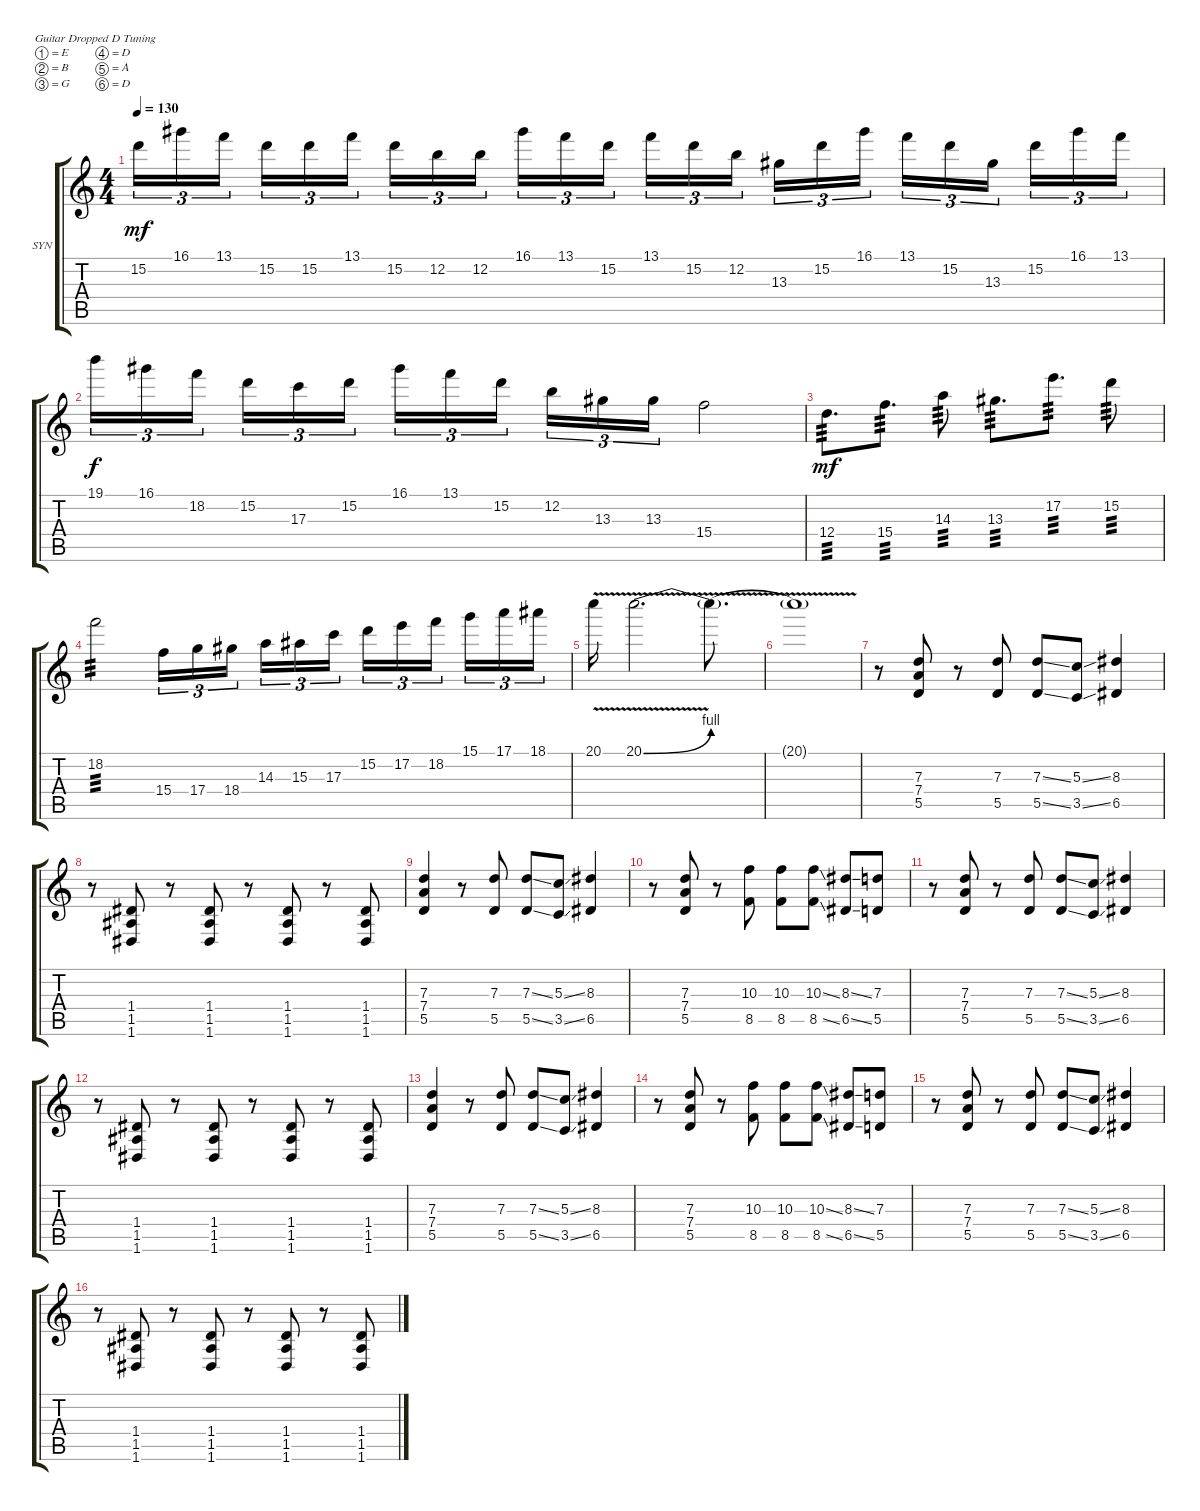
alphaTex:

\defaultSystemsLayout 4
\bracketExtendMode groupsimilarinstruments
\firstSystemTrackNameOrientation horizontal
\otherSystemsTrackNameOrientation horizontal
\track ("Synyster Gates" "SYN") {instrument distortionguitar}
\staff {score tabs}
\tuning (E4 B3 G3 D3 A2 D2)
\ts (4 4)
\tempo 130
\clef g2
\ks c
15.2.16{tu (3 2) dy mf} 16.1.16{tu (3 2)} 13.1.16{tu (3 2)} 15.2.16{tu (3 2)} 15.2.16{tu (3 2)} 13.1.16{tu (3 2)} 15.2.16{tu (3 2)} 12.2.16{tu (3 2)} 12.2.16{tu (3 2)} 16.1.16{tu (3 2)} 13.1.16{tu (3 2)} 15.2.16{tu (3 2)} 13.1.16{tu (3 2)} 15.2.16{tu (3 2)} 12.2.16{tu (3 2)} 13.3.16{tu (3 2)} 15.2.16{tu (3 2)} 16.1.16{tu (3 2)} 13.1.16{tu (3 2)} 15.2.16{tu (3 2)} 13.3.16{tu (3 2)} 15.2.16{tu (3 2)} 16.1.16{tu (3 2)} 13.1.16{tu (3 2)} |
19.1.16{tu (3 2) dy f} 16.1.16{tu (3 2)} 18.2.16{tu (3 2)} 15.2.16{tu (3 2)} 17.3.16{tu (3 2)} 15.2.16{tu (3 2)} 16.1.16{tu (3 2)} 13.1.16{tu (3 2)} 15.2.16{tu (3 2)} 12.2.16{tu (3 2)} 13.3.16{tu (3 2)} 13.3.16{tu (3 2)} 15.4.2 |
12.4.8{d tp 3 dy mf} 15.4.8{d tp 3} 14.3.8{tp 3} 13.3.8{d tp 3} 17.2.8{d tp 3} 15.2.8{tp 3} |
18.2.2{tp 3} 15.4.16{tu (3 2)} 17.4.16{tu (3 2)} 18.4.16{tu (3 2)} 14.3.16{tu (3 2)} 15.3.16{tu (3 2)} 17.3.16{tu (3 2)} 15.2.16{tu (3 2)} 17.2.16{tu (3 2)} 18.2.16{tu (3 2)} 15.1.16{tu (3 2)} 17.1.16{tu (3 2)} 18.1.16{tu (3 2)} |
20.1{v}.16 20.1{be (bend 0 0 11.4 4) v}.2{d} 20.1{be (hold 0 0 60 0) v t}.8{d} |
20.1{be (hold 0 0 60 0) v t}.1 |
r.8 (5.5 7.4 7.3).8 r.8 (5.5 7.3).8 (5.5{ss} 7.3{ss}).8 (3.5{ss} 5.3{ss}).8 (6.5 8.3).4 |
r.8 (1.6 1.5 1.4).8 r.8 (1.6 1.5 1.4).8 r.8 (1.6 1.4 1.5).8 r.8 (1.4 1.5 1.6).8 |
(5.5 7.4 7.3).4 r.8 (5.5 7.3).8 (5.5{ss} 7.3{ss}).8 (3.5{ss} 5.3{ss}).8 (6.5 8.3).4 |
r.8 (5.5 7.4 7.3).8 r.8 (10.3 8.5).8 (8.5 10.3).8 (8.5{ss} 10.3{ss}).8 (6.5{ss} 8.3{ss}).8 (5.5 7.3).8 |
r.8 (5.5 7.4 7.3).8 r.8 (5.5 7.3).8 (5.5{ss} 7.3{ss}).8 (3.5{ss} 5.3{ss}).8 (6.5 8.3).4 |
r.8 (1.6 1.5 1.4).8 r.8 (1.6 1.5 1.4).8 r.8 (1.6 1.4 1.5).8 r.8 (1.4 1.5 1.6).8 |
(5.5 7.4 7.3).4 r.8 (5.5 7.3).8 (5.5{ss} 7.3{ss}).8 (3.5{ss} 5.3{ss}).8 (6.5 8.3).4 |
r.8 (5.5 7.4 7.3).8 r.8 (10.3 8.5).8 (8.5 10.3).8 (8.5{ss} 10.3{ss}).8 (6.5{ss} 8.3{ss}).8 (5.5 7.3).8 |
r.8 (5.5 7.4 7.3).8 r.8 (5.5 7.3).8 (5.5{ss} 7.3{ss}).8 (3.5{ss} 5.3{ss}).8 (6.5 8.3).4 |
r.8 (1.6 1.5 1.4).8 r.8 (1.6 1.5 1.4).8 r.8 (1.6 1.4 1.5).8 r.8 (1.4 1.5 1.6).8
